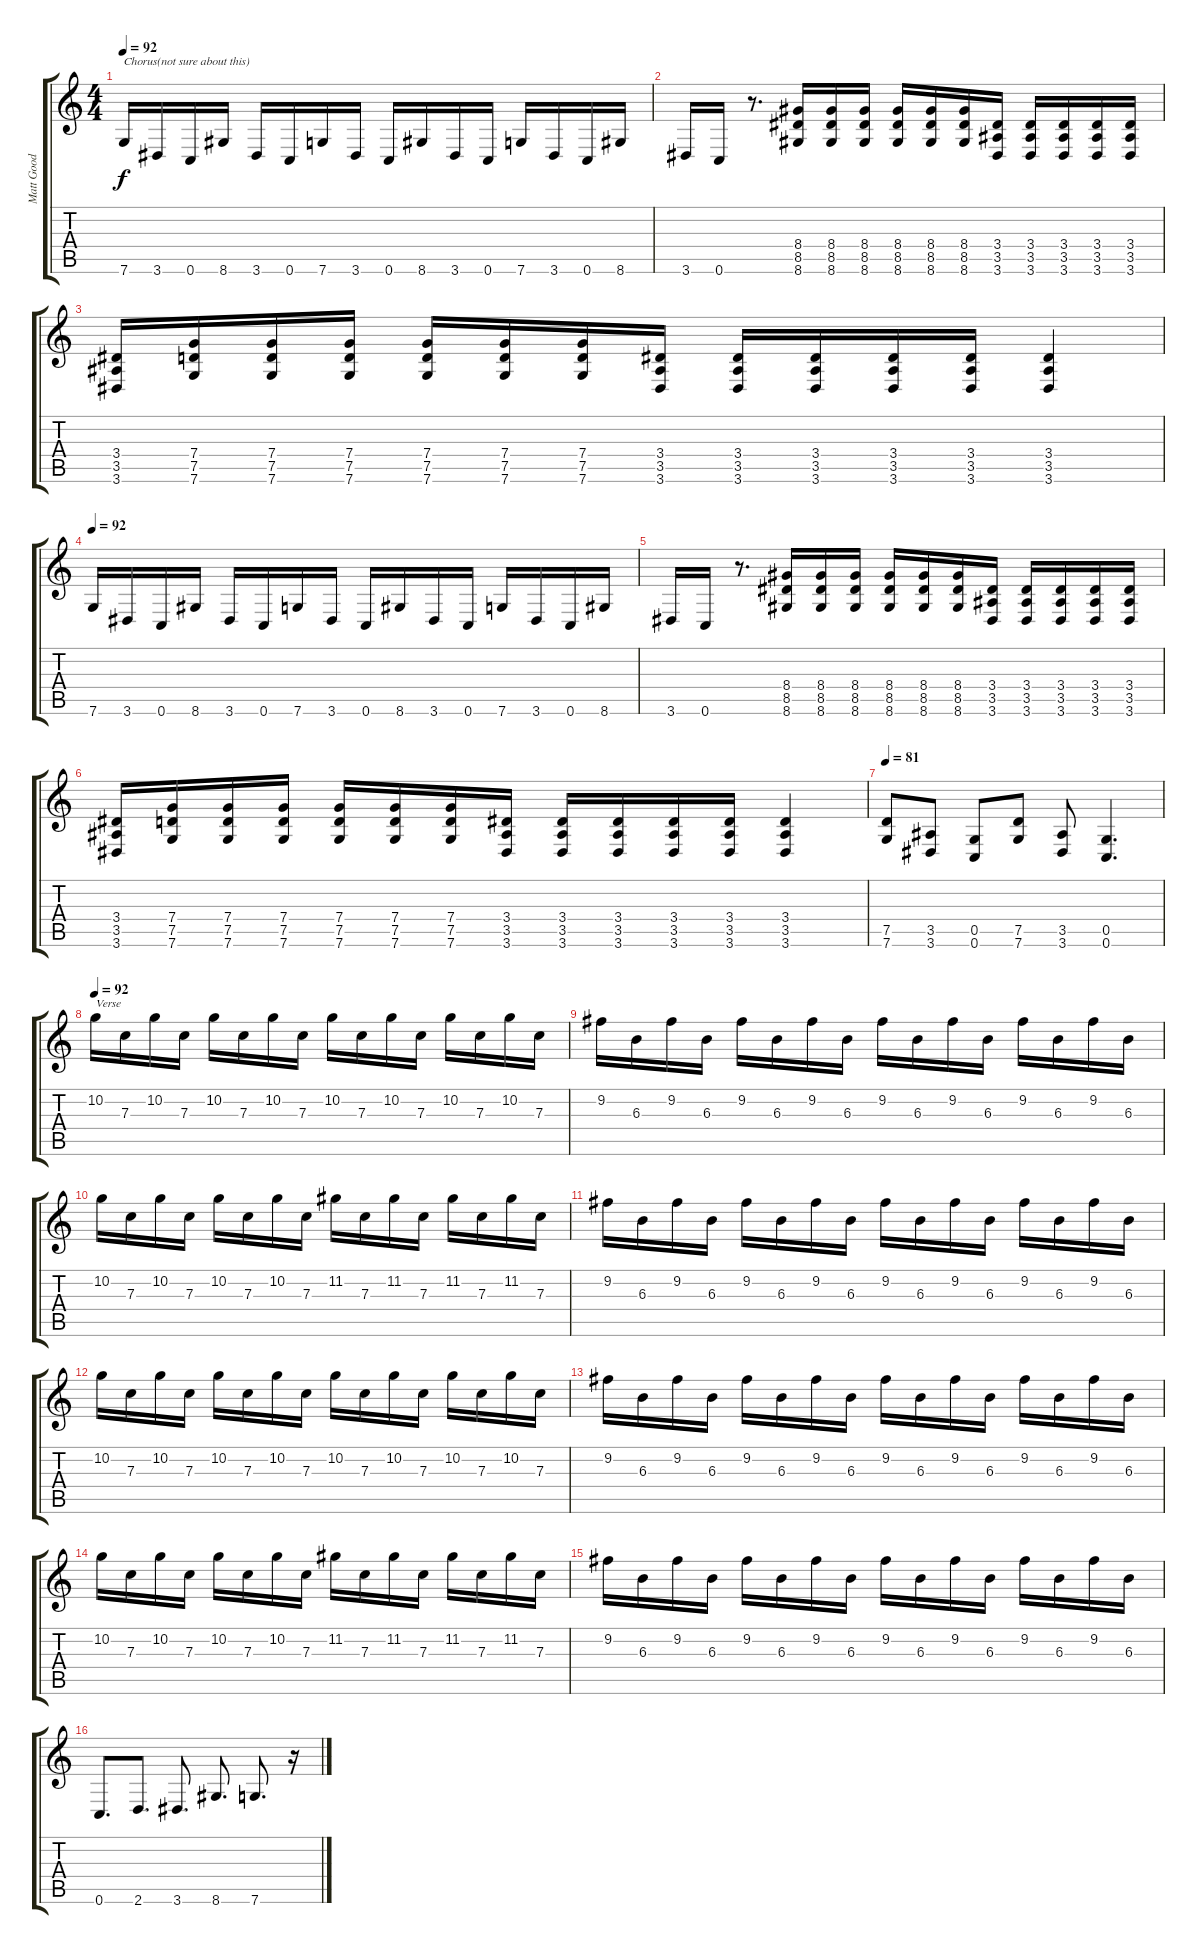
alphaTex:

\track ("Matt Good" "Matt Good") {instrument overdrivenguitar}
\staff {score tabs}
\tuning (D4 A3 F3 C3 G2 C2) {hide}
\ts (4 4)
\tempo 92
\clef g2
\ks c
7.6.16{txt "Chorus(not sure about this)" dy f} 3.6.16 0.6.16 8.6.16 3.6.16 0.6.16 7.6.16 3.6.16 0.6.16 8.6.16 3.6.16 0.6.16 7.6.16 3.6.16 0.6.16 8.6.16 |
3.6.16 0.6.16 r.8{d} (8.4 8.5 8.6).16 (8.4 8.5 8.6).16 (8.4 8.5 8.6).16 (8.4 8.5 8.6).16 (8.4 8.5 8.6).16 (8.4 8.5 8.6).16 (3.4 3.5 3.6).16 (3.4 3.5 3.6).16 (3.4 3.5 3.6).16 (3.4 3.5 3.6).16 (3.4 3.5 3.6).16 |
(3.4 3.5 3.6).16 (7.4 7.5 7.6).16 (7.4 7.5 7.6).16 (7.4 7.5 7.6).16 (7.4 7.5 7.6).16 (7.4 7.5 7.6).16 (7.4 7.5 7.6).16 (3.4 3.5 3.6).16 (3.4 3.5 3.6).16 (3.4 3.5 3.6).16 (3.4 3.5 3.6).16 (3.4 3.5 3.6).16 (3.4 3.5 3.6).4 |
\tempo 92
7.6.16 3.6.16 0.6.16 8.6.16 3.6.16 0.6.16 7.6.16 3.6.16 0.6.16 8.6.16 3.6.16 0.6.16 7.6.16 3.6.16 0.6.16 8.6.16 |
3.6.16 0.6.16 r.8{d} (8.4 8.5 8.6).16 (8.4 8.5 8.6).16 (8.4 8.5 8.6).16 (8.4 8.5 8.6).16 (8.4 8.5 8.6).16 (8.4 8.5 8.6).16 (3.4 3.5 3.6).16 (3.4 3.5 3.6).16 (3.4 3.5 3.6).16 (3.4 3.5 3.6).16 (3.4 3.5 3.6).16 |
(3.4 3.5 3.6).16 (7.4 7.5 7.6).16 (7.4 7.5 7.6).16 (7.4 7.5 7.6).16 (7.4 7.5 7.6).16 (7.4 7.5 7.6).16 (7.4 7.5 7.6).16 (3.4 3.5 3.6).16 (3.4 3.5 3.6).16 (3.4 3.5 3.6).16 (3.4 3.5 3.6).16 (3.4 3.5 3.6).16 (3.4 3.5 3.6).4 |
\tempo 81
(7.5 7.6).8 (3.5 3.6).8 (0.5 0.6).8 (7.5 7.6).8 (3.5 3.6).8 (0.5 0.6).4{d} |
\tempo 92
10.2.16{txt "Verse" instrument electricguitarmuted} 7.3.16 10.2.16 7.3.16 10.2.16 7.3.16 10.2.16 7.3.16 10.2.16 7.3.16 10.2.16 7.3.16 10.2.16 7.3.16 10.2.16 7.3.16 |
9.2.16 6.3.16 9.2.16 6.3.16 9.2.16 6.3.16 9.2.16 6.3.16 9.2.16 6.3.16 9.2.16 6.3.16 9.2.16 6.3.16 9.2.16 6.3.16 |
10.2.16 7.3.16 10.2.16 7.3.16 10.2.16 7.3.16 10.2.16 7.3.16 11.2.16 7.3.16 11.2.16 7.3.16 11.2.16 7.3.16 11.2.16 7.3.16 |
9.2.16 6.3.16 9.2.16 6.3.16 9.2.16 6.3.16 9.2.16 6.3.16 9.2.16 6.3.16 9.2.16 6.3.16 9.2.16 6.3.16 9.2.16 6.3.16 |
10.2.16 7.3.16 10.2.16 7.3.16 10.2.16 7.3.16 10.2.16 7.3.16 10.2.16 7.3.16 10.2.16 7.3.16 10.2.16 7.3.16 10.2.16 7.3.16 |
9.2.16 6.3.16 9.2.16 6.3.16 9.2.16 6.3.16 9.2.16 6.3.16 9.2.16 6.3.16 9.2.16 6.3.16 9.2.16 6.3.16 9.2.16 6.3.16 |
10.2.16 7.3.16 10.2.16 7.3.16 10.2.16 7.3.16 10.2.16 7.3.16 11.2.16 7.3.16 11.2.16 7.3.16 11.2.16 7.3.16 11.2.16 7.3.16 |
9.2.16 6.3.16 9.2.16 6.3.16 9.2.16 6.3.16 9.2.16 6.3.16 9.2.16 6.3.16 9.2.16 6.3.16 9.2.16 6.3.16 9.2.16 6.3.16 |
0.6.8{d instrument overdrivenguitar} 2.6.8{d} 3.6.8{d} 8.6.8{d} 7.6.8{d} r.16
